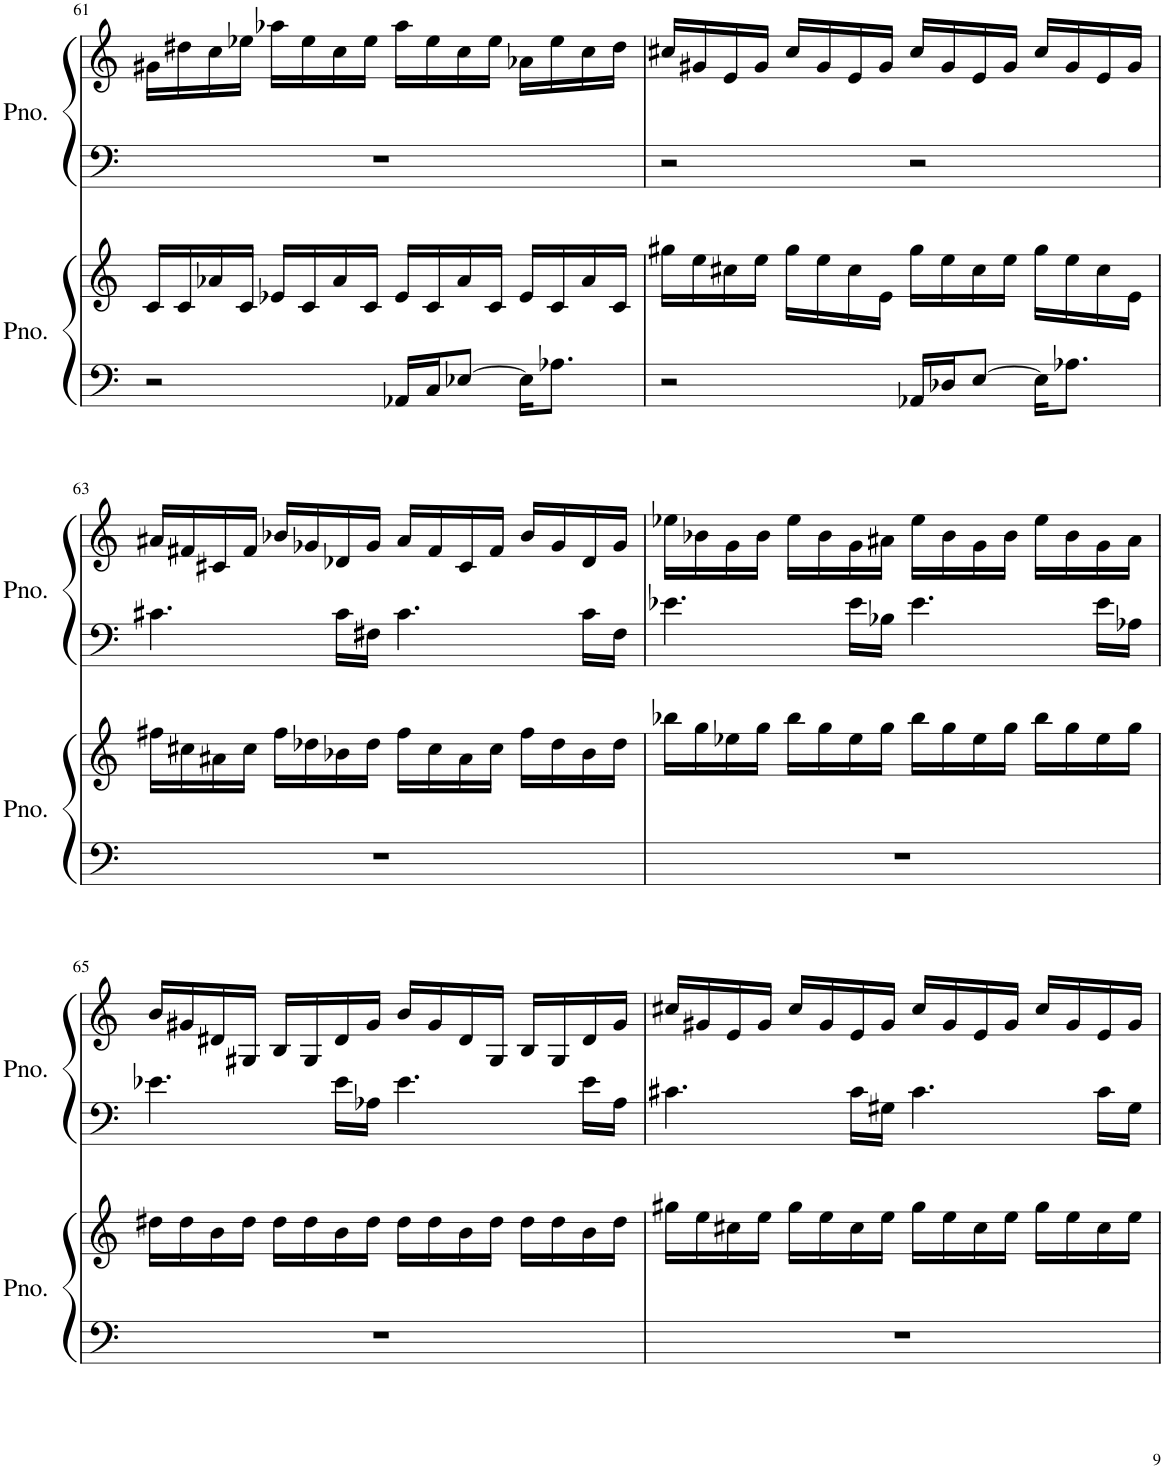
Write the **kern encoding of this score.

**kern	**kern	**kern	**kern
*part2	*part2	*part1	*part1
*staff4	*staff3	*staff2	*staff1
*I"Piano	*	*I"Piano	*
*I'Pno.	*	*I'Pno.	*
!!LO:PB:g=z
*clefF4	*clefG2	*clefF4	*clefG2
*k[]	*k[]	*k[]	*k[]
*M4/4	*M4/4	*M4/4	*M4/4
=61	=61	=61	=61
2r	16c/LL	1r	16g#X\LL
.	16c/	.	16dd#X\
.	16a-X/	.	16cc\
.	16c/JJ	.	16ee-X\JJ
.	16e-X/LL	.	16aa-X\LL
.	16c/	.	16ee-\
.	16a-/	.	16cc\
.	16c/JJ	.	16ee-\JJ
16AA-X/LL	16e-/LL	.	16aa-\LL
16C/J	16c/	.	16ee-\
[8E-X/J	16a-/	.	16cc\
.	16c/JJ	.	16ee-\JJ
16E-\KL]	16e-/LL	.	16a-X\LL
8.A-X\J	16c/	.	16ee-\
.	16a-/	.	16cc\
.	16c/JJ	.	16dd#\JJ
=62	=62	=62	=62
2r	16gg#X\LL	2r	16cc#X/LL
.	16ee\	.	16g#X/
.	16cc#X\	.	16e/
.	16ee\JJ	.	16g#/JJ
.	16gg#\LL	.	16cc#/LL
.	16ee\	.	16g#/
.	16cc#\	.	16e/
.	16e\JJ	.	16g#/JJ
16AA-X/LL	16gg#\LL	2r	16cc#/LL
16D-X/J	16ee\	.	16g#/
[8E/J	16cc#\	.	16e/
.	16ee\JJ	.	16g#/JJ
16E\KL]	16gg#\LL	.	16cc#/LL
8.A-X\J	16ee\	.	16g#/
.	16cc#\	.	16e/
.	16e\JJ	.	16g#/JJ
!!LO:LB:g=z
=63	=63	=63	=63
1r	16ff#X\LL	4.c#X\	16a#X/LL
.	16cc#X\	.	16f#X/
.	16a#X\	.	16c#X/
.	16cc#\JJ	.	16f#/JJ
.	16ff#\LL	.	16b-X/LL
.	16dd-X\	.	16g-X/
.	16b-X\	16c#\LL	16d-X/
.	16dd-\JJ	16F#X\JJ	16g-/JJ
.	16ff#\LL	4.c#\	16a#/LL
.	16cc#\	.	16f#/
.	16a#\	.	16c#/
.	16cc#\JJ	.	16f#/JJ
.	16ff#\LL	.	16b-/LL
.	16dd-\	.	16g-/
.	16b-\	16c#\LL	16d-/
.	16dd-\JJ	16F#\JJ	16g-/JJ
=64	=64	=64	=64
1r	16bb-X\LL	4.e-X\	16ee-X\LL
.	16gg\	.	16b-X\
.	16ee-X\	.	16g\
.	16gg\JJ	.	16b-\JJ
.	16bb-\LL	.	16ee-\LL
.	16gg\	.	16b-\
.	16ee-\	16e-\LL	16g\
.	16gg\JJ	16B-X\JJ	16a#X\JJ
.	16bb-\LL	4.e-\	16ee-\LL
.	16gg\	.	16b-\
.	16ee-\	.	16g\
.	16gg\JJ	.	16b-\JJ
.	16bb-\LL	.	16ee-\LL
.	16gg\	.	16b-\
.	16ee-\	16e-\LL	16g\
.	16gg\JJ	16A-X\JJ	16a#\JJ
!!LO:LB:g=z
=65	=65	=65	=65
1r	16dd#X\LL	4.e-X\	16b/LL
.	16dd#\	.	16g#X/
.	16b\	.	16d#X/
.	16dd#\JJ	.	16G#X/JJ
.	16dd#\LL	.	16B/LL
.	16dd#\	.	16G#/
.	16b\	16e-\LL	16d#/
.	16dd#\JJ	16A-X\JJ	16g#/JJ
.	16dd#\LL	4.e-\	16b/LL
.	16dd#\	.	16g#/
.	16b\	.	16d#/
.	16dd#\JJ	.	16G#/JJ
.	16dd#\LL	.	16B/LL
.	16dd#\	.	16G#/
.	16b\	16e-\LL	16d#/
.	16dd#\JJ	16A-\JJ	16g#/JJ
=66	=66	=66	=66
1r	16gg#X\LL	4.c#X\	16cc#X/LL
.	16ee\	.	16g#X/
.	16cc#X\	.	16e/
.	16ee\JJ	.	16g#/JJ
.	16gg#\LL	.	16cc#/LL
.	16ee\	.	16g#/
.	16cc#\	16c#\LL	16e/
.	16ee\JJ	16G#X\JJ	16g#/JJ
.	16gg#\LL	4.c#\	16cc#/LL
.	16ee\	.	16g#/
.	16cc#\	.	16e/
.	16ee\JJ	.	16g#/JJ
.	16gg#\LL	.	16cc#/LL
.	16ee\	.	16g#/
.	16cc#\	16c#\LL	16e/
.	16ee\JJ	16G#\JJ	16g#/JJ
=	=	=	=
*-	*-	*-	*-
